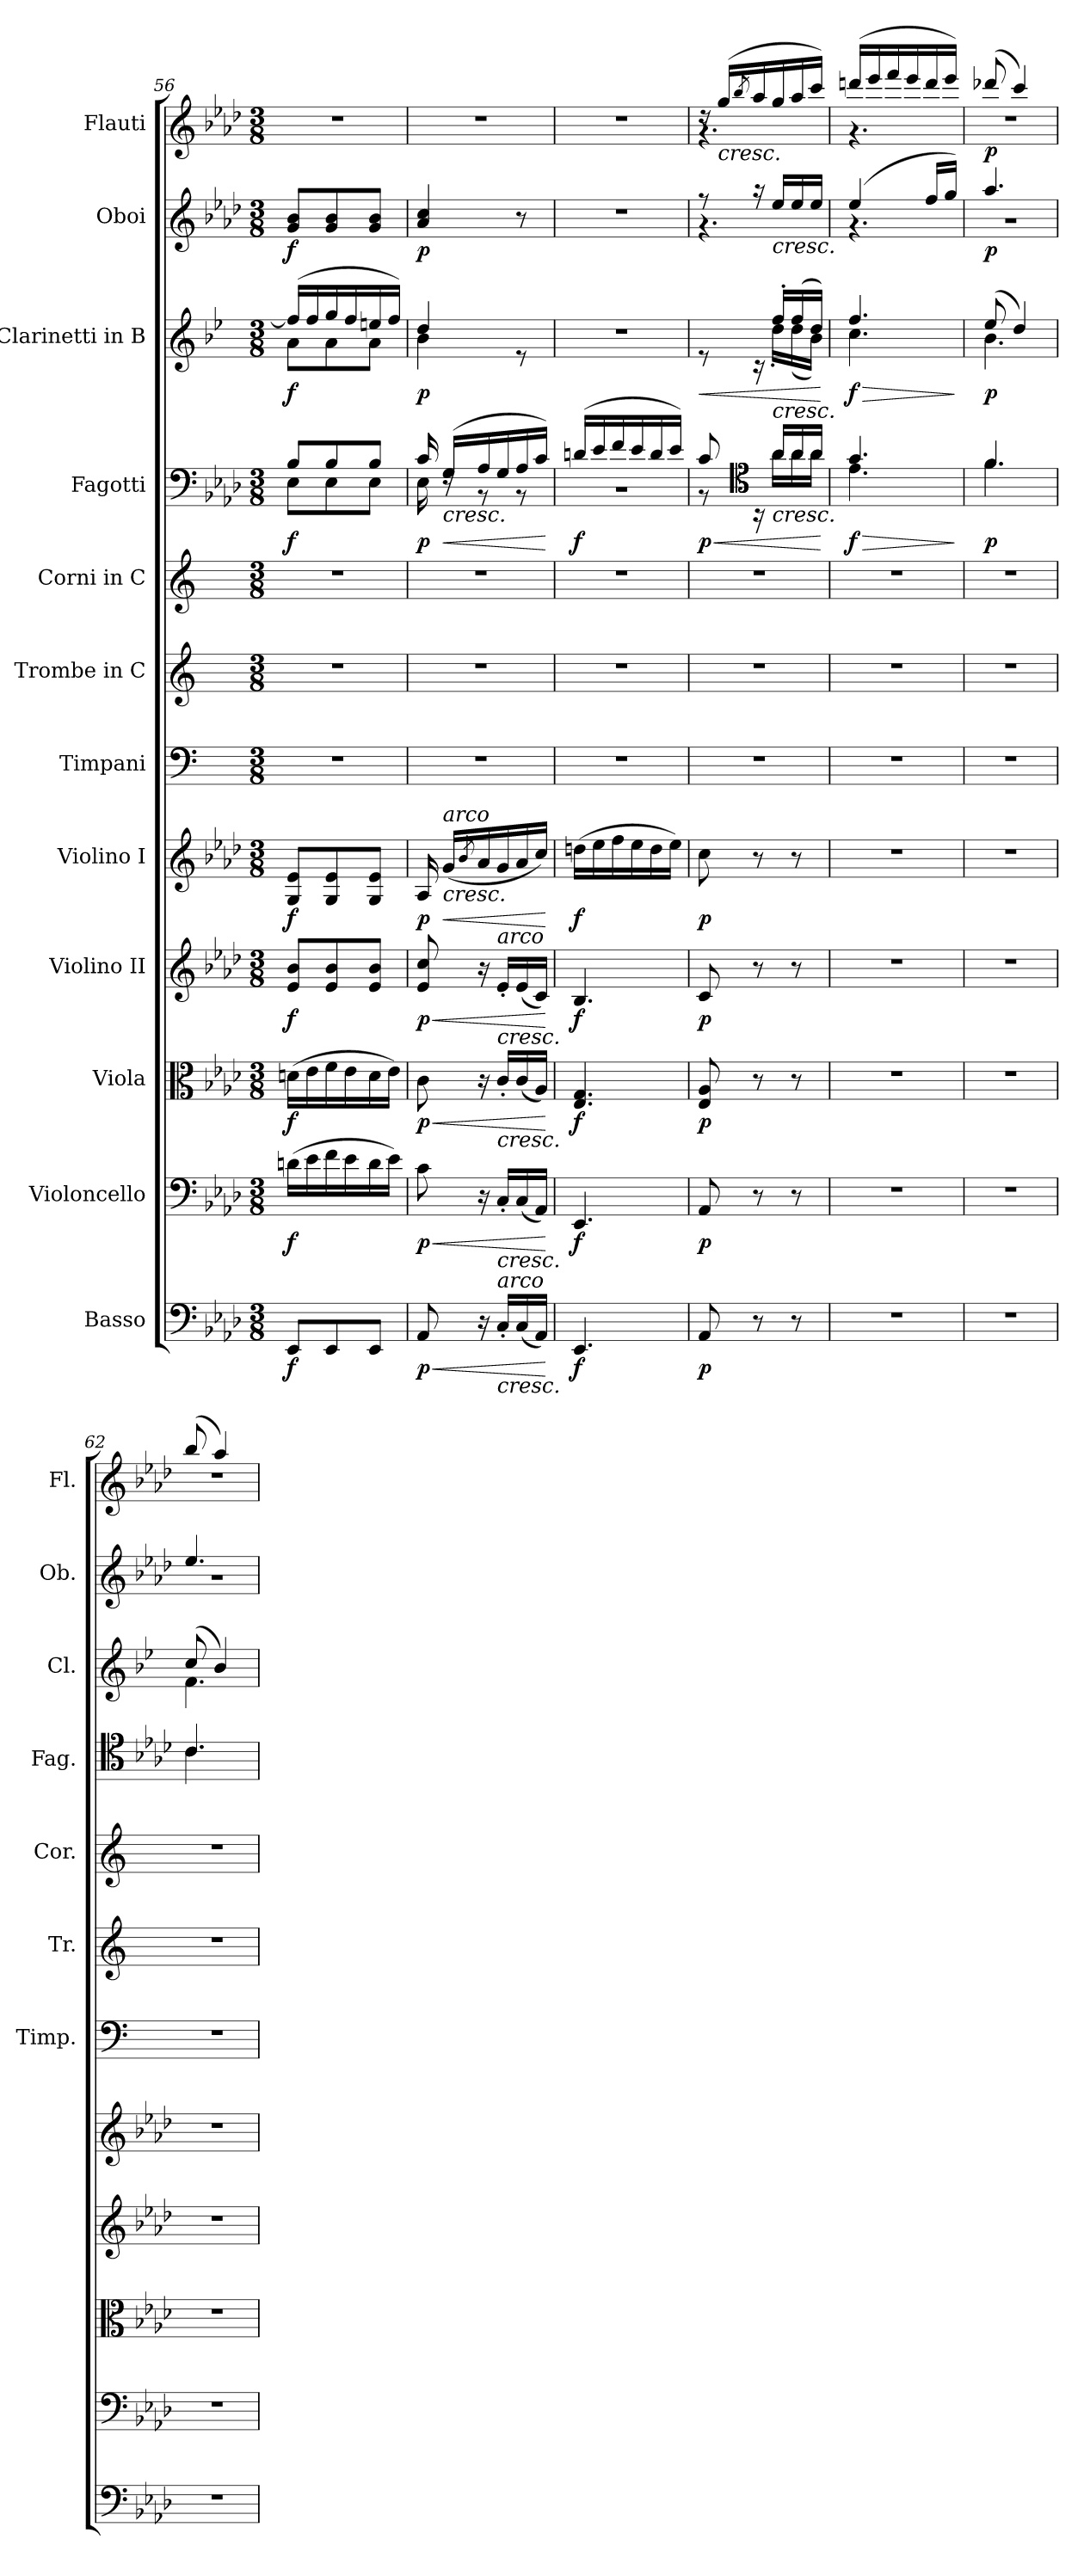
**kern	**dynam	**kern	**dynam	**kern	**dynam	**kern	**dynam	**kern	**dynam	**kern	**kern	**kern	**kern	**dynam	**kern	**dynam	**kern	**dynam	**kern	**dynam
*part12	*part12	*part11	*part11	*part10	*part10	*part9	*part9	*part8	*part8	*part7	*part6	*part5	*part4	*part4	*part3	*part3	*part2	*part2	*part1	*part1
*staff12	*staff12	*staff11	*staff11	*staff10	*staff10	*staff9	*staff9	*staff8	*staff8	*staff7	*staff6	*staff5	*staff4	*staff4	*staff3	*staff3	*staff2	*staff2	*staff1	*staff1
*I"Basso	*	*I"Violoncello	*	*I"Viola	*	*I"Violino II	*	*I"Violino I	*	*I"Timpani	*I"Trombe in C	*I"Corni in C	*I"Fagotti	*	*I"Clarinetti in B	*	*I"Oboi	*	*I"Flauti	*
*	*	*	*	*	*	*	*	*	*	*I'Timp.	*I'Tr.	*I'Cor.	*I'Fag.	*	*I'Cl.	*	*I'Ob.	*	*I'Fl.	*
*clefF4	*	*clefF4	*	*clefC3	*	*clefG2	*	*clefG2	*	*clefF4	*clefG2	*clefG2	*clefF4	*	*clefG2	*	*clefG2	*	*clefG2	*
*ITrd7c12	*	*	*	*	*	*	*	*	*	*	*	*ITrd7c12	*	*	*ITrd1c2	*	*	*	*	*
*k[b-e-a-d-]	*	*k[b-e-a-d-]	*	*k[b-e-a-d-]	*	*k[b-e-a-d-]	*	*k[b-e-a-d-]	*	*k[]	*k[]	*k[]	*k[b-e-a-d-]	*	*k[b-e-a-d-]	*	*k[b-e-a-d-]	*	*k[b-e-a-d-]	*
*M3/8	*	*M3/8	*	*M3/8	*	*M3/8	*	*M3/8	*	*M3/8	*M3/8	*M3/8	*M3/8	*	*M3/8	*	*M3/8	*	*M3/8	*
=56	=56	=56	=56	=56	=56	=56	=56	=56	=56	=56	=56	=56	=56	=56	=56	=56	=56	=56	=56	=56
*	*	*	*	*	*	*	*	*	*	*	*	*	*^	*	*^	*	*	*	*	*
!	!LO:DY:b	!	!LO:DY:b	!	!LO:DY:b	!	!LO:DY:b	!	!LO:DY:b	!	!	!	!	!	!LO:DY:b	!	!	!LO:DY:b	!	!LO:DY:b	!	!
8EEE-/L	f	(16dn\LL	f	(16dn\LL	f	8e-/ 8b-/L	f	8G/ 8e-/L	f	4.r	4.r	4.r	8B-/L	8E-\L	f	(16ee-/LL]	8g\L	f	8g/ 8b-/L	f	4.r	.
.	.	16e-\	.	16e-\	.	.	.	.	.	.	.	.	.	.	.	16ee-/	.	.	.	.	.	.
8EEE-/	.	16f\	.	16f\	.	8e-/ 8b-/	.	8G/ 8e-/	.	.	.	.	8B-/	8E-\	.	16ff/	8g\	.	8g/ 8b-/	.	.	.
.	.	16e-\	.	16e-\	.	.	.	.	.	.	.	.	.	.	.	16ee-/	.	.	.	.	.	.
8EEE-/J	.	16d\	.	16d\	.	8e-/ 8b-/J	.	8G/ 8e-/J	.	.	.	.	8B-/J	8E-\J	.	16ddn/	8g\J	.	8g/ 8b-/J	.	.	.
.	.	16e-\JJ)	.	16e-\JJ)	.	.	.	.	.	.	.	.	.	.	.	16ee-/JJ)	.	.	.	.	.	.
=57	=57	=57	=57	=57	=57	=57	=57	=57	=57	=57	=57	=57	=57	=57	=57	=57	=57	=57	=57	=57	=57	=57
!	!LO:HP:b	!	!LO:HP:b	!	!LO:HP:b	!	!LO:HP:b	!	!	!	!	!	!	!	!	!	!	!	!	!	!	!
!	!LO:DY:n=1:b	!	!LO:DY:n=1:b	!	!LO:DY:n=1:b	!	!LO:DY:n=1:b	!	!LO:DY:b	!	!	!	!	!	!LO:DY:b	!	!	!LO:DY:b	!	!LO:DY:b	!	!
8AAA-/	< p	8c\	< p	8c\	< p	8e-/ 8cc/	< p	16A-/	p	4.r	4.r	4.r	16c/	16E-\	p	4cc/	4a-\	p	4a-/ 4cc/	p	4.r	.
!	!	!	!	!	!	!	!	!	!	!	!	!	!LO:TX:b:i:t=cresc.	!	!	!	!	!	!	!	!	!
!	!	!	!	!	!	!	!	!LO:TX:a:i:t=arco	!	!	!	!	!	!	!	!	!	!	!	!	!	!
!	!	!	!	!	!	!	!	!LO:TX:b:i:t=cresc.	!	!	!	!	!	!	!	!	!	!	!	!	!	!
!	!	!	!	!	!	!	!	!	!LO:HP:b	!	!	!	!	!	!LO:HP:b	!	!	!	!	!	!	!
.	.	.	.	.	.	.	.	(16g/LL	<	.	.	.	(16G/LL	16rF	<	.	.	.	.	.	.	.
.	.	.	.	.	.	.	.	8qb-/	.	.	.	.	.	.	.	.	.	.	.	.	.	.
16r	.	16r	.	16r	.	16r	.	16a-/	.	.	.	.	16A-/	8r	.	.	.	.	.	.	.	.
!	!	!	!	!	!	!LO:TX:b:i:t=cresc.	!	!	!	!	!	!	!	!	!	!	!	!	!	!	!	!
!	!	!	!	!	!	!LO:TX:a:i:t=arco	!	!	!	!	!	!	!	!	!	!	!	!	!	!	!	!
!	!	!	!	!LO:TX:b:i:t=cresc.	!	!	!	!	!	!	!	!	!	!	!	!	!	!	!	!	!	!
!	!	!LO:TX:b:i:t=cresc.	!	!	!	!	!	!	!	!	!	!	!	!	!	!	!	!	!	!	!	!
!LO:TX:b:i:t=cresc.	!	!	!	!	!	!	!	!	!	!	!	!	!	!	!	!	!	!	!	!	!	!
!LO:TX:a:i:t=arco	!	!	!	!	!	!	!	!	!	!	!	!	!	!	!	!	!	!	!	!	!	!
16CC'/LL	.	16C'/LL	.	16c'/LL	.	16e-'/LL	.	16g/	.	.	.	.	16G/	.	.	.	.	.	.	.	.	.
(16CC/	.	(16C/	.	(16c/	.	(16e-/	.	16a-/	.	.	.	.	16A-/	8r	.	8re	8ryy	.	8r	.	.	.
16AAA-/JJ)	.	16AA-/JJ)	.	16A-/JJ)	.	16c/JJ)	.	16cc/JJ)	.	.	.	.	16c/JJ)	.	.	.	.	.	.	.	.	.
*	*	*	*	*	*	*	*	*	*	*	*	*	*v	*v	*	*	*	*	*	*	*	*
*	*	*	*	*	*	*	*	*	*	*	*	*	*	*	*v	*v	*	*	*	*	*
.	[	.	[	.	[	.	[	.	[	.	.	.	.	[	.	.	.	.	.	.
=58	=58	=58	=58	=58	=58	=58	=58	=58	=58	=58	=58	=58	=58	=58	=58	=58	=58	=58	=58	=58
*	*	*	*	*	*	*	*	*	*	*	*	*	*^	*	*	*	*	*	*	*
!	!LO:DY:b	!	!LO:DY:b	!	!LO:DY:b	!	!LO:DY:b	!	!LO:DY:b	!	!	!	!	!	!LO:DY:b	!	!	!	!	!	!
4.EEE-/	f	4.EE-/	f	4.E-/ 4.G/	f	4.B-/	f	(16ddn\LL	f	4.r	4.r	4.r	(16dn/LL	4.r	f	4.r	.	4.r	.	4.r	.
.	.	.	.	.	.	.	.	16ee-\	.	.	.	.	16e-/	.	.	.	.	.	.	.	.
.	.	.	.	.	.	.	.	16ff\	.	.	.	.	16f/	.	.	.	.	.	.	.	.
.	.	.	.	.	.	.	.	16ee-\	.	.	.	.	16e-/	.	.	.	.	.	.	.	.
.	.	.	.	.	.	.	.	16dd\	.	.	.	.	16d/	.	.	.	.	.	.	.	.
.	.	.	.	.	.	.	.	16ee-\JJ)	.	.	.	.	16e-/JJ)	.	.	.	.	.	.	.	.
=59	=59	=59	=59	=59	=59	=59	=59	=59	=59	=59	=59	=59	=59	=59	=59	=59	=59	=59	=59	=59	=59
!	!LO:DY:b	!	!LO:DY:b	!	!LO:DY:b	!	!LO:DY:b	!	!LO:DY:b	!	!	!	!	!	!LO:HP:b	!	!LO:HP:b	!	!LO:HP:b	!	!LO:HP:b
*	*	*	*	*	*	*	*	*	*	*	*	*	*	*	*	*^	*	*^	*	*^	*
!	!	!	!	!	!	!	!	!	!	!	!	!	!	!	!LO:DY:n=1:b	!	!	!	!	!	!	!	!	!LO:DY:n=1:b
8AAA-/	p	8AA-/	p	8E-/ 8A-/	p	8c/	p	8cc\	p	4.r	4.r	4.r	8c/	8rBB	< p	8re	8.ryy	<	8r	4.r	<	16rdd	4.r	< p
!	!	!	!	!	!	!	!	!	!	!	!	!	!	!	!	!	!	!	!	!	!	!LO:TX:b:i:t=cresc.	!	!
.	.	.	.	.	.	.	.	.	.	.	.	.	.	.	.	.	.	.	.	.	.	(16gg/LL	.	.
*	*	*	*	*	*	*	*	*	*	*	*	*	*clefC4	*	*	*	*	*	*	*	*	*	*	*
.	.	.	.	.	.	.	.	.	.	.	.	.	.	.	.	.	.	.	.	.	.	8qbb-/	.	.
8r	.	8r	.	8r	.	8r	.	8r	.	.	.	.	16rBB	16ryy	.	16rc	.	.	16r	.	.	16aa-/	.	.
!	!	!	!	!	!	!	!	!	!	!	!	!	!	!	!	!	!	!	!LO:TX:b:i:t=cresc.	!	!	!	!	!
!	!	!	!	!	!	!	!	!	!	!	!	!	!	!	!	!LO:TX:b:i:t=cresc.	!	!	!	!	!	!	!	!
!	!	!	!	!	!	!	!	!	!	!	!	!	!LO:TX:b:i:t=cresc.	!	!	!	!	!	!	!	!	!	!	!
.	.	.	.	.	.	.	.	.	.	.	.	.	16a-/LL	16a-\LL	.	16ee-'/LL	16cc'\LL	.	16ee-/LL	.	.	16gg/	.	.
8r	.	8r	.	8r	.	8r	.	8r	.	.	.	.	16a-/	16a-\	.	(16ee-/	(16cc\	.	16ee-/	.	.	16aa-/	.	.
.	.	.	.	.	.	.	.	.	.	.	.	.	16a-/JJ	16a-\JJ	.	16cc/JJ)	16a-\JJ)	.	16ee-/JJ	.	.	16ccc/JJ)	.	.
*	*	*	*	*	*	*	*	*	*	*	*	*	*v	*v	*	*	*	*	*v	*v	*	*v	*v	*
*	*	*	*	*	*	*	*	*	*	*	*	*	*	*	*v	*v	*	*	*	*	*
.	.	.	.	.	.	.	.	.	.	.	.	.	.	[	.	[	.	[	.	[
=60	=60	=60	=60	=60	=60	=60	=60	=60	=60	=60	=60	=60	=60	=60	=60	=60	=60	=60	=60	=60
!	!	!	!	!	!	!	!	!	!	!	!	!	!	!LO:HP:b	!	!LO:HP:b	!	!LO:HP:b	!	!LO:HP:b
*	*	*	*	*	*	*	*	*	*	*	*	*	*^	*	*^	*	*^	*	*^	*
!	!	!	!	!	!	!	!	!	!	!	!	!	!	!	!LO:DY:n=1:b	!	!	!LO:DY:n=1:b	!	!	!LO:DY:n=1:b	!	!	!LO:DY:n=1:b
4.r	.	4.r	.	4.r	.	4.r	.	4.r	.	4.r	4.r	4.r	4.g/	4.e-\	> f	4.ee-/	4.b-\	> f	(4ee-/	4.r	> f	(16dddn/LL	4.r	> f
.	.	.	.	.	.	.	.	.	.	.	.	.	.	.	.	.	.	.	.	.	.	16eee-/	.	.
.	.	.	.	.	.	.	.	.	.	.	.	.	.	.	.	.	.	.	.	.	.	16fff/	.	.
.	.	.	.	.	.	.	.	.	.	.	.	.	.	.	.	.	.	.	.	.	.	16eee-/	.	.
.	.	.	.	.	.	.	.	.	.	.	.	.	.	.	.	.	.	.	16ff/LL	.	.	16ddd/	.	.
.	.	.	.	.	.	.	.	.	.	.	.	.	.	.	.	.	.	.	16gg/JJ)	.	.	16eee-/JJ)	.	.
*	*	*	*	*	*	*	*	*	*	*	*	*	*v	*v	*	*	*	*	*v	*v	*	*v	*v	*
*	*	*	*	*	*	*	*	*	*	*	*	*	*	*	*v	*v	*	*	*	*	*
.	.	.	.	.	.	.	.	.	.	.	.	.	.	]	.	]	.	]	.	]
!!LO:LB:g=z
=61	=61	=61	=61	=61	=61	=61	=61	=61	=61	=61	=61	=61	=61	=61	=61	=61	=61	=61	=61	=61
*	*	*	*	*	*	*	*	*	*	*	*	*	*^	*	*^	*	*^	*	*^	*
!	!	!	!	!	!	!	!	!	!	!	!	!	!	!	!LO:DY:b	!	!	!LO:DY:b	!	!	!LO:DY:b	!	!	!LO:DY:b
4.r	.	4.r	.	4.r	.	4.r	.	4.r	.	4.r	4.r	4.r	4.f/	4.f\	p	(8dd-/	4.a-\	p	4.aa-/	4.r	p	(8ddd-X/	4.rdd	p
.	.	.	.	.	.	.	.	.	.	.	.	.	.	.	.	4cc/)	.	.	.	.	.	4ccc/)	.	.
=62	=62	=62	=62	=62	=62	=62	=62	=62	=62	=62	=62	=62	=62	=62	=62	=62	=62	=62	=62	=62	=62	=62	=62	=62
4.r	.	4.r	.	4.r	.	4.r	.	4.r	.	4.r	4.r	4.r	4.c/	4.c\	.	(8b-/	4.e-\	.	4.ee-/	4.r	.	(8bb-/	4.rdd	.
.	.	.	.	.	.	.	.	.	.	.	.	.	.	.	.	4a-/)	.	.	.	.	.	4aa-/)	.	.
*	*	*	*	*	*	*	*	*	*	*	*	*	*v	*v	*	*	*	*	*v	*v	*	*v	*v	*
*	*	*	*	*	*	*	*	*	*	*	*	*	*	*	*v	*v	*	*	*	*	*
=	=	=	=	=	=	=	=	=	=	=	=	=	=	=	=	=	=	=	=	=
*-	*-	*-	*-	*-	*-	*-	*-	*-	*-	*-	*-	*-	*-	*-	*-	*-	*-	*-	*-	*-
